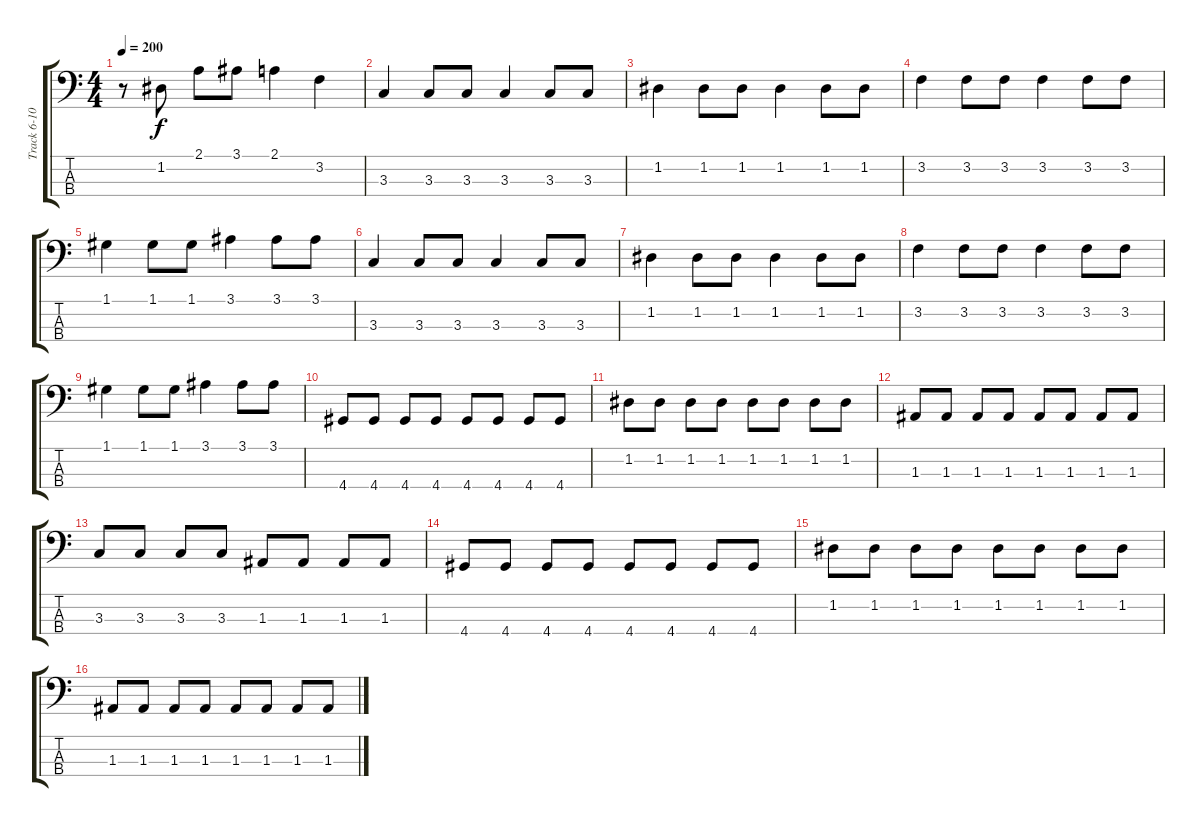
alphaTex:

\track ("Track 6-10" "Track 6-10") {instrument electricbasspick}
\staff {score tabs}
\tuning (G2 D2 A1 E1) {hide}
\ts (4 4)
\tempo 200
\clef f4
\ks c
r.8{dy f} 1.2.8 2.1.8 3.1.8 2.1.4 3.2.4 |
3.3.4 3.3.8 3.3.8 3.3.4 3.3.8 3.3.8 |
1.2.4 1.2.8 1.2.8 1.2.4 1.2.8 1.2.8 |
3.2.4 3.2.8 3.2.8 3.2.4 3.2.8 3.2.8 |
1.1.4 1.1.8 1.1.8 3.1.4 3.1.8 3.1.8 |
3.3.4 3.3.8 3.3.8 3.3.4 3.3.8 3.3.8 |
1.2.4 1.2.8 1.2.8 1.2.4 1.2.8 1.2.8 |
3.2.4 3.2.8 3.2.8 3.2.4 3.2.8 3.2.8 |
1.1.4 1.1.8 1.1.8 3.1.4 3.1.8 3.1.8 |
4.4.8 4.4.8 4.4.8 4.4.8 4.4.8 4.4.8 4.4.8 4.4.8 |
1.2.8 1.2.8 1.2.8 1.2.8 1.2.8 1.2.8 1.2.8 1.2.8 |
1.3.8 1.3.8 1.3.8 1.3.8 1.3.8 1.3.8 1.3.8 1.3.8 |
3.3.8 3.3.8 3.3.8 3.3.8 1.3.8 1.3.8 1.3.8 1.3.8 |
4.4.8 4.4.8 4.4.8 4.4.8 4.4.8 4.4.8 4.4.8 4.4.8 |
1.2.8 1.2.8 1.2.8 1.2.8 1.2.8 1.2.8 1.2.8 1.2.8 |
1.3.8 1.3.8 1.3.8 1.3.8 1.3.8 1.3.8 1.3.8 1.3.8
